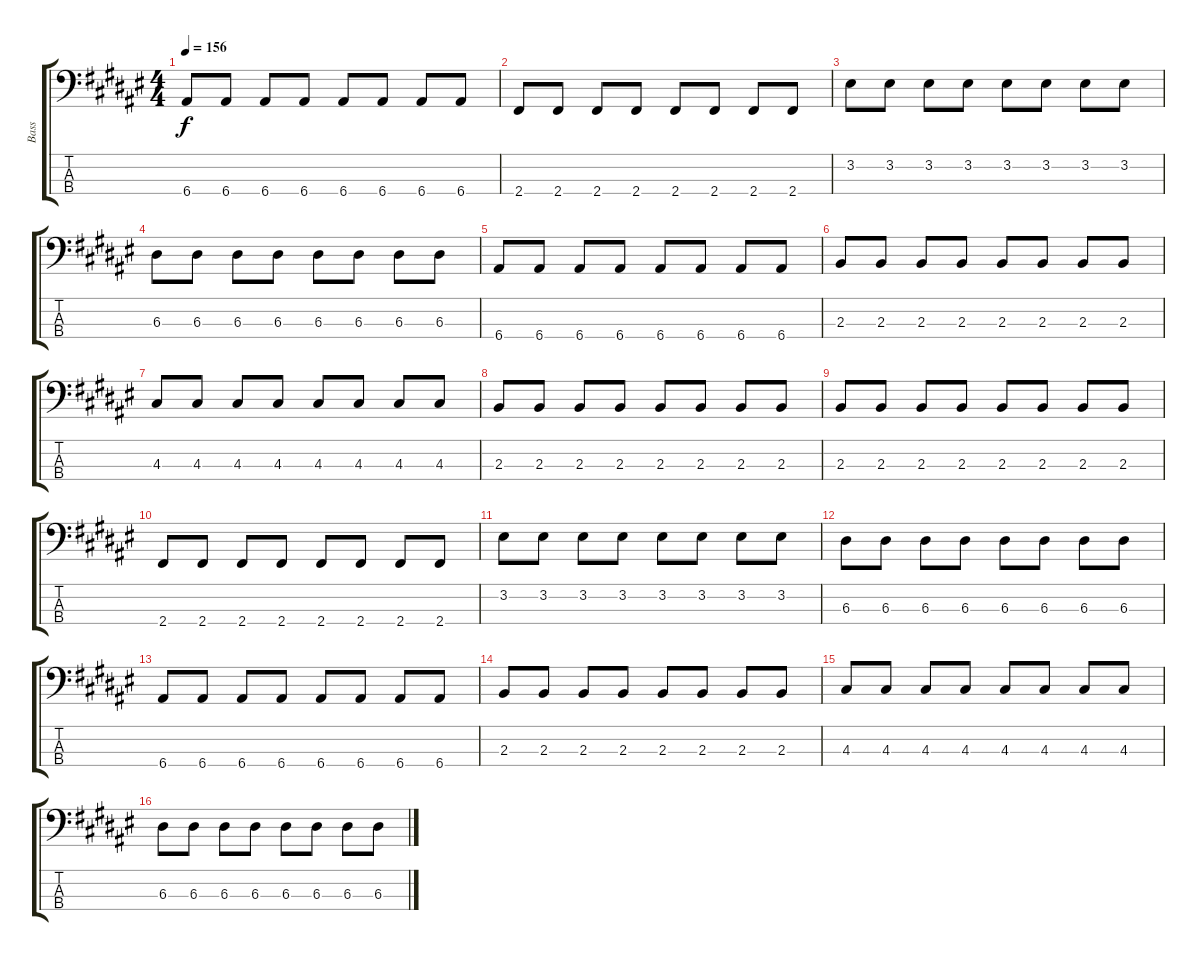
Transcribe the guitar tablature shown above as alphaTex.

\track ("Bass" "Bass") {instrument electricbassfinger}
\staff {score tabs}
\tuning (G2 D2 A1 E1) {hide}
\ts (4 4)
\tempo 156
\clef f4
\ks f#
6.4.8{dy f} 6.4.8 6.4.8 6.4.8 6.4.8 6.4.8 6.4.8 6.4.8 |
2.4.8 2.4.8 2.4.8 2.4.8 2.4.8 2.4.8 2.4.8 2.4.8 |
3.2.8 3.2.8 3.2.8 3.2.8 3.2.8 3.2.8 3.2.8 3.2.8 |
6.3.8 6.3.8 6.3.8 6.3.8 6.3.8 6.3.8 6.3.8 6.3.8 |
6.4.8 6.4.8 6.4.8 6.4.8 6.4.8 6.4.8 6.4.8 6.4.8 |
2.3.8 2.3.8 2.3.8 2.3.8 2.3.8 2.3.8 2.3.8 2.3.8 |
4.3.8 4.3.8 4.3.8 4.3.8 4.3.8 4.3.8 4.3.8 4.3.8 |
2.3.8 2.3.8 2.3.8 2.3.8 2.3.8 2.3.8 2.3.8 2.3.8 |
2.3.8 2.3.8 2.3.8 2.3.8 2.3.8 2.3.8 2.3.8 2.3.8 |
2.4.8 2.4.8 2.4.8 2.4.8 2.4.8 2.4.8 2.4.8 2.4.8 |
3.2.8 3.2.8 3.2.8 3.2.8 3.2.8 3.2.8 3.2.8 3.2.8 |
6.3.8 6.3.8 6.3.8 6.3.8 6.3.8 6.3.8 6.3.8 6.3.8 |
6.4.8 6.4.8 6.4.8 6.4.8 6.4.8 6.4.8 6.4.8 6.4.8 |
2.3.8 2.3.8 2.3.8 2.3.8 2.3.8 2.3.8 2.3.8 2.3.8 |
4.3.8 4.3.8 4.3.8 4.3.8 4.3.8 4.3.8 4.3.8 4.3.8 |
6.3.8 6.3.8 6.3.8 6.3.8 6.3.8 6.3.8 6.3.8 6.3.8
